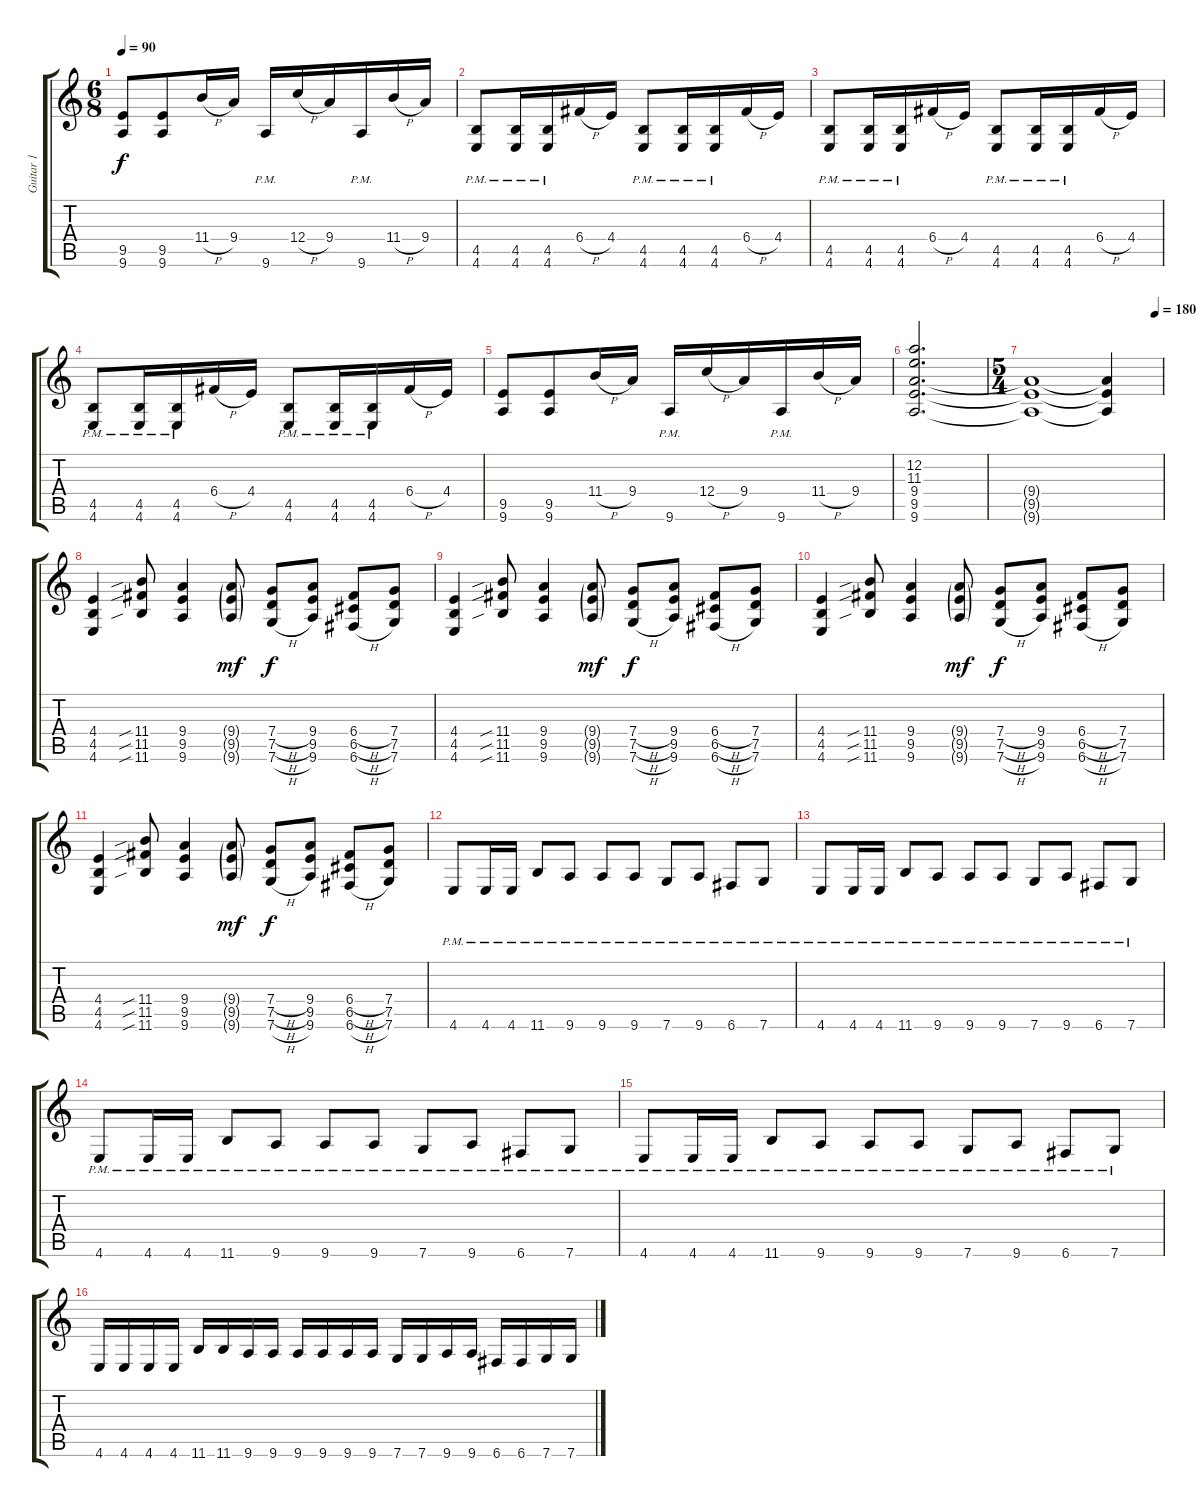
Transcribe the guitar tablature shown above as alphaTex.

\track ("Guitar 1" "Guitar 1") {instrument distortionguitar}
\staff {score tabs}
\tuning (D4 A3 F3 C3 G2 C2) {hide}
\ts (6 8)
\tempo 90
\clef g2
\ks c
(9.5 9.6).8{dy f} (9.5 9.6).8 11.4{h}.16 9.4.16 9.6{pm}.16 12.4{h}.16 9.4.16 9.6{pm}.16 11.4{h}.16 9.4.16 |
(4.5{pm} 4.6{pm}).8 (4.5{pm} 4.6{pm}).16 (4.5{pm} 4.6{pm}).16 6.4{h}.16 4.4.16 (4.5{pm} 4.6{pm}).8 (4.5{pm} 4.6{pm}).16 (4.5{pm} 4.6{pm}).16 6.4{h}.16 4.4.16 |
(4.5{pm} 4.6{pm}).8 (4.5{pm} 4.6{pm}).16 (4.5{pm} 4.6{pm}).16 6.4{h}.16 4.4.16 (4.5{pm} 4.6{pm}).8 (4.5{pm} 4.6{pm}).16 (4.5{pm} 4.6{pm}).16 6.4{h}.16 4.4.16 |
(4.5{pm} 4.6{pm}).8 (4.5{pm} 4.6{pm}).16 (4.5{pm} 4.6{pm}).16 6.4{h}.16 4.4.16 (4.5{pm} 4.6{pm}).8 (4.5{pm} 4.6{pm}).16 (4.5{pm} 4.6{pm}).16 6.4{h}.16 4.4.16 |
(9.5 9.6).8 (9.5 9.6).8 11.4{h}.16 9.4.16 9.6{pm}.16 12.4{h}.16 9.4.16 9.6{pm}.16 11.4{h}.16 9.4.16 |
(12.2 11.3 9.4 9.5 9.6).2{d} |
\ts (5 4)
\tempo (180 0.95)
(9.4{t} 9.5{t} 9.6{t}).1 (9.4{t} 9.5{t} 9.6{t}).4 |
(4.4 4.5 4.6).4 (11.4{sib} 11.5{sib} 11.6{sib}).8 (9.4 9.5 9.6).4 (9.4{g} 9.5{g} 9.6{g}).8{dy mf} (7.4{h} 7.5{h} 7.6{h}).8{dy f} (9.4 9.5 9.6).8 (6.4{h} 6.5{h} 6.6{h}).8 (7.4 7.5 7.6).8 |
(4.4 4.5 4.6).4 (11.4{sib} 11.5{sib} 11.6{sib}).8 (9.4 9.5 9.6).4 (9.4{g} 9.5{g} 9.6{g}).8{dy mf} (7.4{h} 7.5{h} 7.6{h}).8{dy f} (9.4 9.5 9.6).8 (6.4{h} 6.5{h} 6.6{h}).8 (7.4 7.5 7.6).8 |
(4.4 4.5 4.6).4 (11.4{sib} 11.5{sib} 11.6{sib}).8 (9.4 9.5 9.6).4 (9.4{g} 9.5{g} 9.6{g}).8{dy mf} (7.4{h} 7.5{h} 7.6{h}).8{dy f} (9.4 9.5 9.6).8 (6.4{h} 6.5{h} 6.6{h}).8 (7.4 7.5 7.6).8 |
(4.4 4.5 4.6).4 (11.4{sib} 11.5{sib} 11.6{sib}).8 (9.4 9.5 9.6).4 (9.4{g} 9.5{g} 9.6{g}).8{dy mf} (7.4{h} 7.5{h} 7.6{h}).8{dy f} (9.4 9.5 9.6).8 (6.4{h} 6.5{h} 6.6{h}).8 (7.4 7.5 7.6).8 |
4.6{pm}.8 4.6{pm}.16 4.6{pm}.16 11.6{pm}.8 9.6{pm}.8 9.6{pm}.8 9.6{pm}.8 7.6{pm}.8 9.6{pm}.8 6.6{pm}.8 7.6{pm}.8 |
4.6{pm}.8 4.6{pm}.16 4.6{pm}.16 11.6{pm}.8 9.6{pm}.8 9.6{pm}.8 9.6{pm}.8 7.6{pm}.8 9.6{pm}.8 6.6{pm}.8 7.6{pm}.8 |
4.6{pm}.8 4.6{pm}.16 4.6{pm}.16 11.6{pm}.8 9.6{pm}.8 9.6{pm}.8 9.6{pm}.8 7.6{pm}.8 9.6{pm}.8 6.6{pm}.8 7.6{pm}.8 |
4.6{pm}.8 4.6{pm}.16 4.6{pm}.16 11.6{pm}.8 9.6{pm}.8 9.6{pm}.8 9.6{pm}.8 7.6{pm}.8 9.6{pm}.8 6.6{pm}.8 7.6{pm}.8 |
4.6.16 4.6.16 4.6.16 4.6.16 11.6.16 11.6.16 9.6.16 9.6.16 9.6.16 9.6.16 9.6.16 9.6.16 7.6.16 7.6.16 9.6.16 9.6.16 6.6.16 6.6.16 7.6.16 7.6.16
